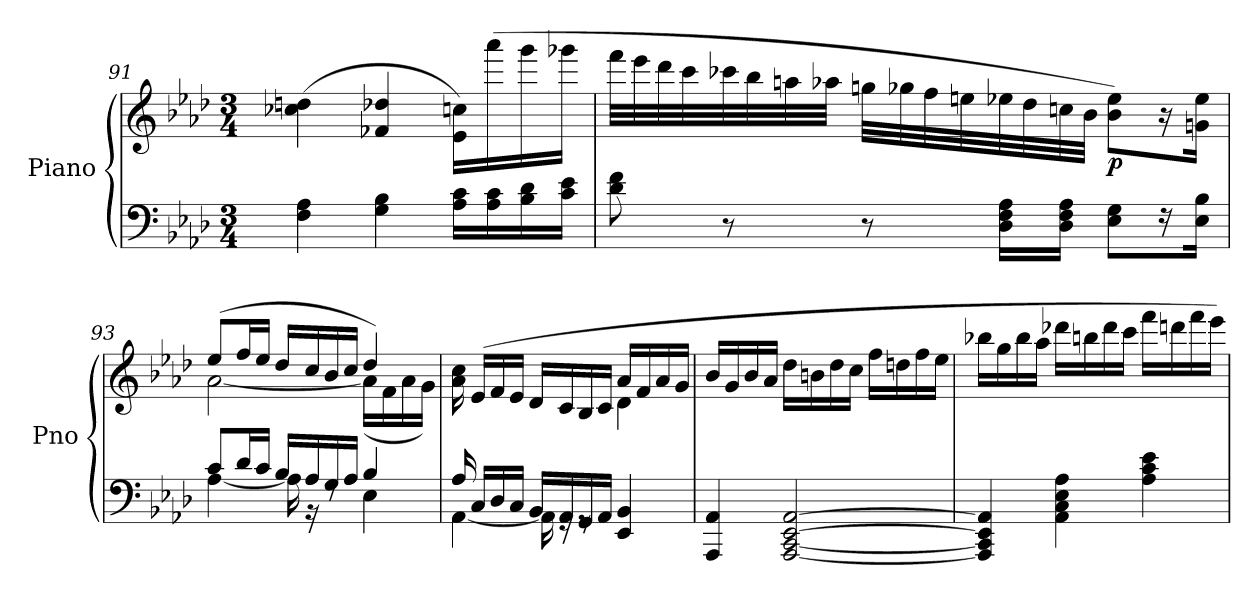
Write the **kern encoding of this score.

**kern	**kern	**dynam
*part1	*part1	*part1
*staff2	*staff1	*staff1/2
*I"Piano	*	*
*I'Pno	*	*
!!LO:LB:g=z
*clefF4	*clefG2	*
*k[b-e-a-d-]	*k[b-e-a-d-]	*
*M3/4	*M3/4	*
=91	=91	=91
4F\ 4A-\	(>4cc-X\ 4ddn\	.
4G\ 4B-\	4f-X/ 4dd-X/	.
!	!	!LO:DY:b
16A-\ 16c\LL	16e-\ 16ccn\LL)	other-dynamics
16A-\ 16c\	(>16aaa-\	.
16B-\ 16d-\	16ggg\	.
16c\ 16e-\JJ	16ggg-X\JJ	.
!!LO:LB:g=z
=92	=92	=92
8d-\ 8f\	32fff\LLL	.
.	32eee-\	.
.	32ddd-\	.
.	32ccc\	.
8r	32ccc-X\	.
.	32bb-\	.
.	32aan\	.
.	32aa-X\JJJ	.
8r	32ggn\LLL	.
.	32gg-X\	.
.	32ff\	.
.	32een\	.
!	!	!LO:DY:b
16D-\ 16F\ 16A-\LL	32ee-X\	other-dynamics
.	32dd-\	.
16D-\ 16F\ 16A-\JJ	32ccn\	.
.	32b-\JJJ	.
!	!	!LO:DY:b
8E-\ 8G\L	8b-\ 8ee-\L)	p
16rF	16r	.
16E-\ 16B-\Jk	16gn\ 16ee-\Jk	.
=93	=93	=93
*^	*^	*
!	!	!	!	!LO:DY:b
8c/L	[4A-\	(>8ee-/L	[2a-\	other-dynamics
16d-/L	.	16ff/L	.	.
16c/JJ	.	16ee-/JJ	.	.
16B-/LL	16A-\]	16dd-/LL	.	.
16A-/	16r	16cc/	.	.
16G/	8rF	16b-/	.	.
16A-/JJ	.	16cc/JJ	.	.
4B-/	4E-\	4dd-/)	(<16a-\LL]	.
.	.	.	16f\	.
.	.	.	16a-\	.
.	.	.	16g\JJ)	.
!!LO:LB:g=z	!!
=94	=94	=94	=94	=94
16A-/	[4AA-\	16a-\ 16cc\	2ryy	.
16C/LL	.	(>16e-/LL	.	.
16D-/	.	16f/	.	.
16C/JJ	.	16e-/JJ	.	.
16BB-/LL	16AA-\]	16d-/LL	.	.
16AA-/	16rGG	16c/	.	.
16GG/	8rGG	16B-/	.	.
16AA-/JJ	.	16c/JJ	.	.
4EE-/ 4BB-/	4ryy	(>16a-/LL	4d-\)	.
.	.	16f/	.	.
.	.	16a-/	.	.
.	.	16g/JJ	.	.
*v	*v	*	*	*
*	*v	*v	*
!!LO:LB:g=z
=95	=95	=95
4AAA-/ 4AA-/	16b-/LL	.
.	16g/	.
.	16b-/	.
.	16a-/JJ	.
[2AAA-/ [2CC/ [2EE-/ [2AA-/	16dd-\LL	.
.	16bn\	.
.	16dd-\	.
.	16cc\JJ	.
.	16ff\LL	.
.	16ddn\	.
.	16ff\	.
.	16ee-\JJ	.
=96	=96	=96
4AAA-/] 4CC/] 4EE-/] 4AA-/]	16bb-X\LL	.
.	16gg\	.
.	16bb-\	.
.	16aa-\JJ	.
4AA-\ 4C\ 4E-\ 4A-\	16ddd-X\LL	.
.	16bbn\	.
.	16ddd-\	.
.	16ccc\JJ	.
4A-\ 4c\ 4e-\	16fff\LL	.
.	16dddn\	.
.	16fff\	.
.	16eee-\JJ)	.
=	=	=
*-	*-	*-
